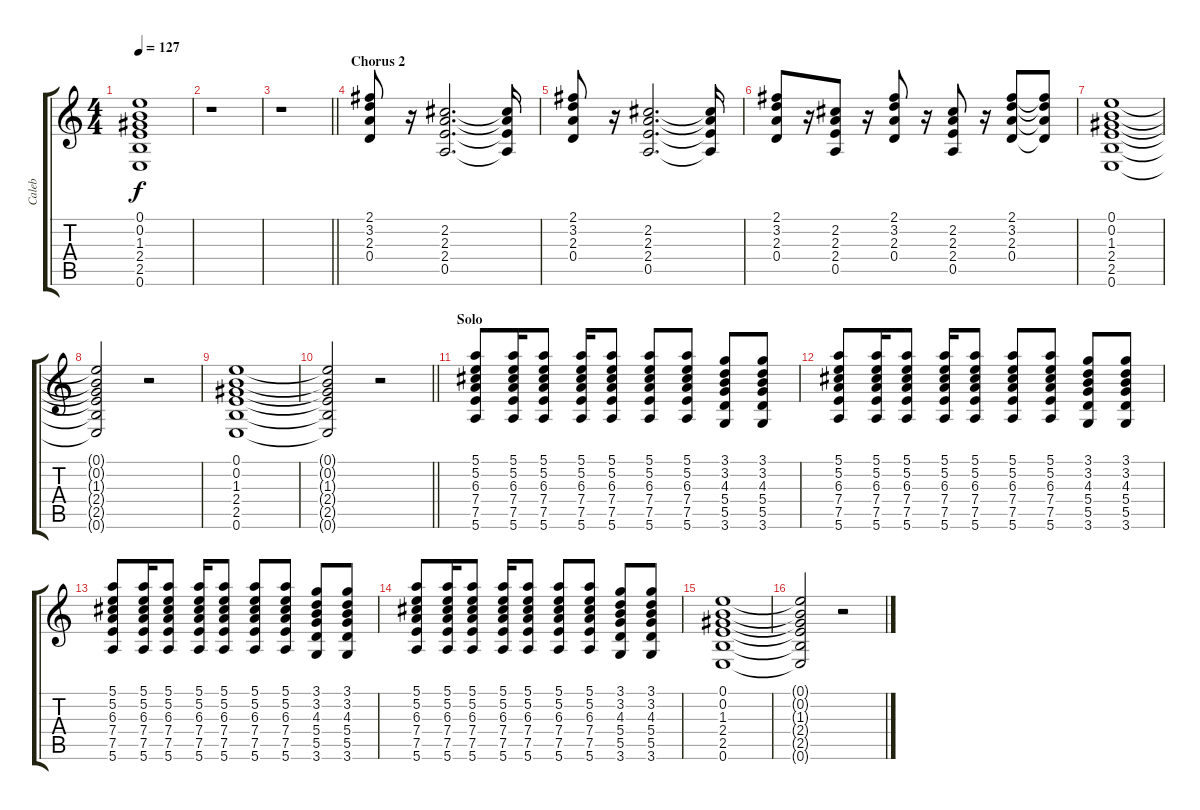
\track ("Caleb" "Caleb") {instrument distortionguitar}
\staff {score tabs}
\tuning (E4 B3 G3 D3 A2 E2) {hide}
\ts (4 4)
\tempo 127
\clef g2
\ks c
(0.1{t} 0.2{t} 1.3{t} 2.4{t} 2.5{t} 0.6{t}).1{dy f} |
r.1 |
\barLineRight lightlight
r.1 |
\section ("" "Chorus 2")
(2.1 3.2 2.3 0.4).8{volume 10} r.16 (2.2 2.3 2.4 0.5).2{d} (2.2{t} 2.3{t} 2.4{t} 0.5{t}).16 |
(2.1 3.2 2.3 0.4).8 r.16 (2.2 2.3 2.4 0.5).2{d} (2.2{t} 2.3{t} 2.4{t} 0.5{t}).16 |
(2.1 3.2 2.3 0.4).8 r.16 (2.2 2.3 2.4 0.5).8 r.16 (2.1 3.2 2.3 0.4).8 r.16 (2.2 2.3 2.4 0.5).8 r.16 (2.1 3.2 2.3 0.4).8 (2.1{t} 3.2{t} 2.3{t} 0.4{t}).8 |
(0.1 0.2 1.3 2.4 2.5 0.6).1{volume 0} |
(0.1{t} 0.2{t} 1.3{t} 2.4{t} 2.5{t} 0.6{t}).2 r.2{volume 10} |
(0.1 0.2 1.3 2.4 2.5 0.6).1{volume 0} |
\barLineRight lightlight
(0.1{t} 0.2{t} 1.3{t} 2.4{t} 2.5{t} 0.6{t}).2 r.2{volume 10} |
\section ("" "Solo")
(5.1 5.2 6.3 7.4 7.5 5.6).8 (5.1 5.2 6.3 7.4 7.5 5.6).16 (5.1 5.2 6.3 7.4 7.5 5.6).8 (5.1 5.2 6.3 7.4 7.5 5.6).16 (5.1 5.2 6.3 7.4 7.5 5.6).8 (5.1 5.2 6.3 7.4 7.5 5.6).8 (5.1 5.2 6.3 7.4 7.5 5.6).8 (3.1 3.2 4.3 5.4 5.5 3.6).8 (3.1 3.2 4.3 5.4 5.5 3.6).8 |
(5.1 5.2 6.3 7.4 7.5 5.6).8 (5.1 5.2 6.3 7.4 7.5 5.6).16 (5.1 5.2 6.3 7.4 7.5 5.6).8 (5.1 5.2 6.3 7.4 7.5 5.6).16 (5.1 5.2 6.3 7.4 7.5 5.6).8 (5.1 5.2 6.3 7.4 7.5 5.6).8 (5.1 5.2 6.3 7.4 7.5 5.6).8 (3.1 3.2 4.3 5.4 5.5 3.6).8 (3.1 3.2 4.3 5.4 5.5 3.6).8 |
(5.1 5.2 6.3 7.4 7.5 5.6).8 (5.1 5.2 6.3 7.4 7.5 5.6).16 (5.1 5.2 6.3 7.4 7.5 5.6).8 (5.1 5.2 6.3 7.4 7.5 5.6).16 (5.1 5.2 6.3 7.4 7.5 5.6).8 (5.1 5.2 6.3 7.4 7.5 5.6).8 (5.1 5.2 6.3 7.4 7.5 5.6).8 (3.1 3.2 4.3 5.4 5.5 3.6).8 (3.1 3.2 4.3 5.4 5.5 3.6).8 |
(5.1 5.2 6.3 7.4 7.5 5.6).8 (5.1 5.2 6.3 7.4 7.5 5.6).16 (5.1 5.2 6.3 7.4 7.5 5.6).8 (5.1 5.2 6.3 7.4 7.5 5.6).16 (5.1 5.2 6.3 7.4 7.5 5.6).8 (5.1 5.2 6.3 7.4 7.5 5.6).8 (5.1 5.2 6.3 7.4 7.5 5.6).8 (3.1 3.2 4.3 5.4 5.5 3.6).8 (3.1 3.2 4.3 5.4 5.5 3.6).8 |
(0.1 0.2 1.3 2.4 2.5 0.6).1{volume 0} |
(0.1{t} 0.2{t} 1.3{t} 2.4{t} 2.5{t} 0.6{t}).2 r.2{volume 10}
